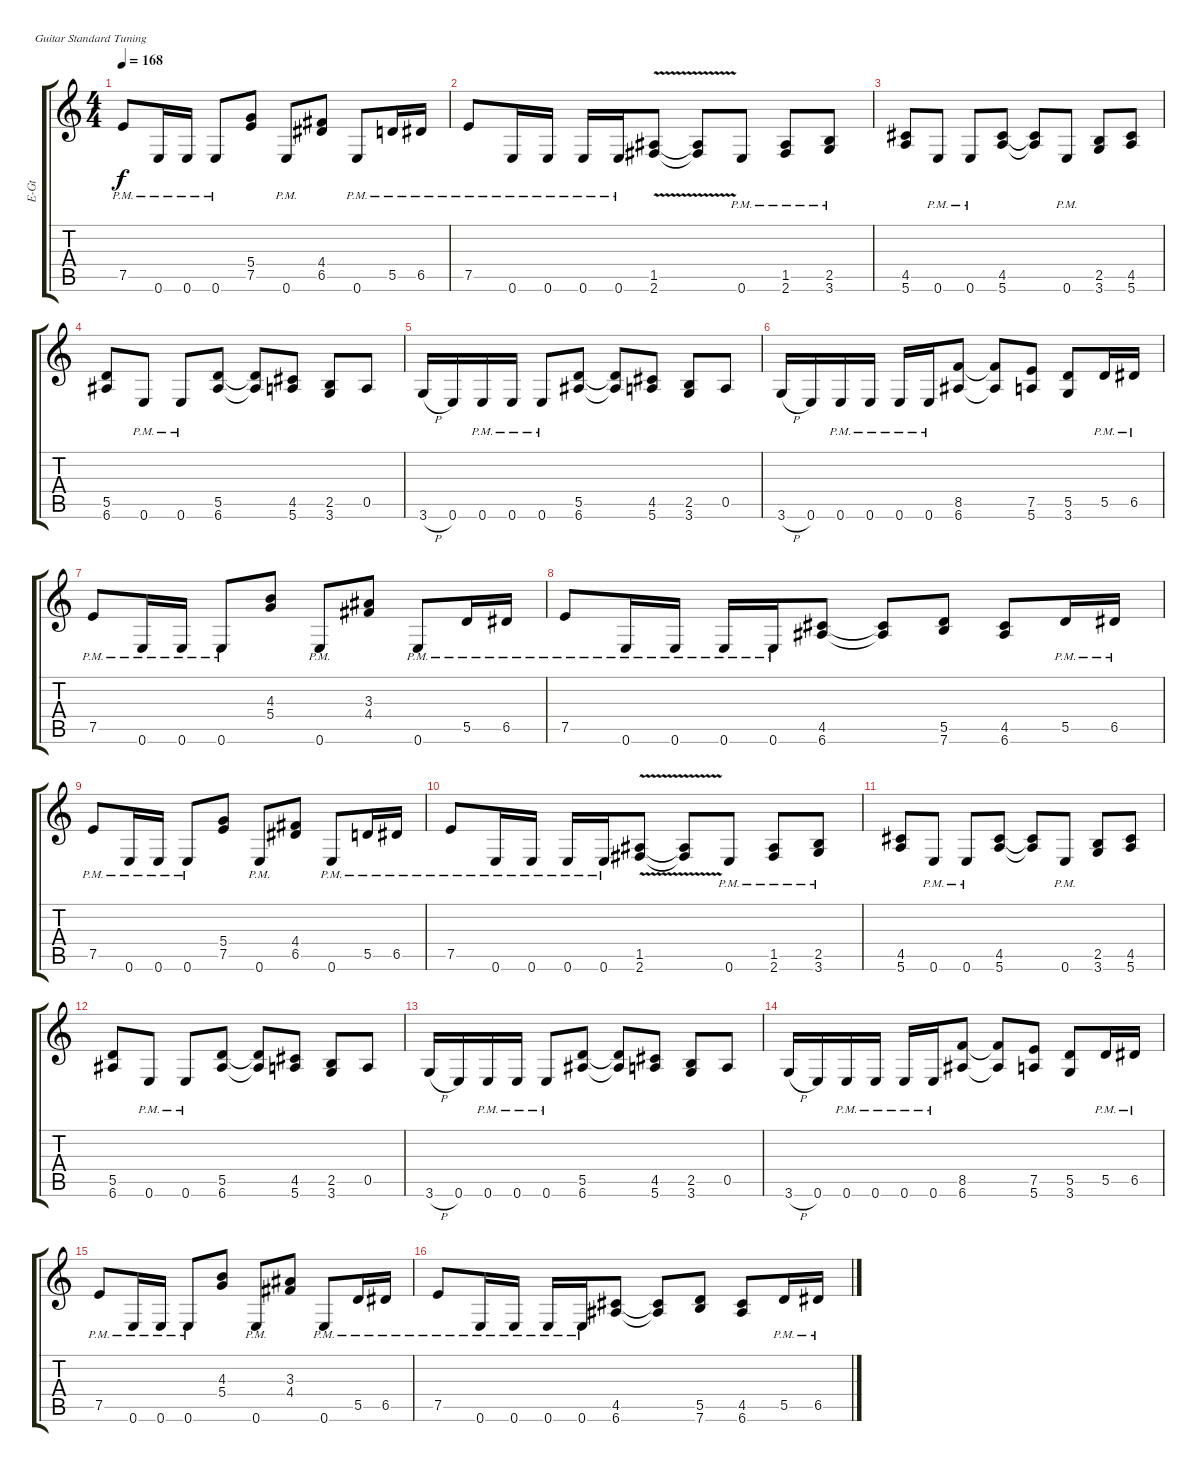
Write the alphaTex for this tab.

\bracketExtendMode groupsimilarinstruments
\track ("D. Mustaine" "E-Gt") {instrument distortionguitar}
\staff {score tabs}
\tuning (E4 B3 G3 D3 A2 E2)
\ts (4 4)
\tempo 168
\clef g2
\ks c
7.5{pm}.8{dy f beam Up} 0.6{pm}.16{beam Up} 0.6{pm}.16{beam Up} 0.6{pm}.8{beam Up} (5.4 7.5).8{beam Up} 0.6{pm}.8{beam Up} (4.4{acc #} 6.5{acc #}).8{beam Up} 0.6{pm}.8{beam Up} 5.5{pm}.16{beam Up} 6.5{pm acc #}.16{beam Up} |
7.5{pm}.8{beam Up} 0.6{pm}.16{beam Up} 0.6{pm}.16{beam Up} 0.6{pm}.16{beam Up} 0.6{pm}.16{beam Up} (1.5{v acc #} 2.6{v acc #}).8{beam Up} (1.5{v t acc #} 2.6{v t acc #}).8{beam Up} 0.6{pm}.8{beam Up} (1.5{pm acc #} 2.6{pm acc #}).8{beam Up} (2.5{pm} 3.6{pm}).8{beam Up} |
(4.5{acc #} 5.6).8{beam Up} 0.6{pm}.8{beam Up} 0.6{pm}.8{beam Up} (4.5{acc #} 5.6).8{beam Up} (4.5{t acc #} 5.6{t}).8{beam Up} 0.6{pm}.8{beam Up} (2.5 3.6).8{beam Up} (4.5{acc #} 5.6).8{beam Up} |
(5.5 6.6{acc #}).8{beam Up} 0.6{pm}.8{beam Up} 0.6{pm}.8{beam Up} (5.5 6.6{acc #}).8{beam Up} (5.5{t} 6.6{t acc #}).8{beam Up} (4.5{acc #} 5.6).8{beam Up} (2.5 3.6).8{beam Up} 0.5.8{beam Up} |
3.6{h}.16{beam Up} 0.6.16{beam Up} 0.6{pm}.16{beam Up} 0.6{pm}.16{beam Up} 0.6{pm}.8{beam Up} (5.5 6.6{acc #}).8{beam Up} (5.5{t} 6.6{t acc #}).8{beam Up} (4.5{acc #} 5.6).8{beam Up} (2.5 3.6).8{beam Up} 0.5.8{beam Up} |
3.6{h}.16{beam Up} 0.6.16{beam Up} 0.6{pm}.16{beam Up} 0.6{pm}.16{beam Up} 0.6{pm}.16{beam Up} 0.6{pm}.16{beam Up} (8.5 6.6{acc #}).8{beam Up} (8.5{t} 6.6{t acc #}).8{beam Up} (7.5 5.6).8{beam Up} (5.5 3.6).8{beam Up} 5.5{pm}.16{beam Up} 6.5{pm acc #}.16{beam Up} |
7.5{pm}.8{beam Up} 0.6{pm}.16{beam Up} 0.6{pm}.16{beam Up} 0.6{pm}.8{beam Up} (4.3 5.4).8{beam Up} 0.6{pm}.8{beam Up} (3.3{acc #} 4.4{acc #}).8{beam Up} 0.6{pm}.8{beam Up} 5.5{pm}.16{beam Up} 6.5{pm acc #}.16{beam Up} |
7.5{pm}.8{beam Up} 0.6{pm}.16{beam Up} 0.6{pm}.16{beam Up} 0.6{pm}.16{beam Up} 0.6{pm}.16{beam Up} (4.5{acc #} 6.6{acc #}).8{beam Up} (4.5{t acc #} 6.6{t acc #}).8{beam Up} (5.5 7.6).8{beam Up} (4.5{acc #} 6.6{acc #}).8{beam Up} 5.5{pm}.16{beam Up} 6.5{pm acc #}.16{beam Up} |
7.5{pm}.8{beam Up} 0.6{pm}.16{beam Up} 0.6{pm}.16{beam Up} 0.6{pm}.8{beam Up} (5.4 7.5).8{beam Up} 0.6{pm}.8{beam Up} (4.4{acc #} 6.5{acc #}).8{beam Up} 0.6{pm}.8{beam Up} 5.5{pm}.16{beam Up} 6.5{pm acc #}.16{beam Up} |
7.5{pm}.8{beam Up} 0.6{pm}.16{beam Up} 0.6{pm}.16{beam Up} 0.6{pm}.16{beam Up} 0.6{pm}.16{beam Up} (1.5{v acc #} 2.6{v acc #}).8{beam Up} (1.5{v t acc #} 2.6{v t acc #}).8{beam Up} 0.6{pm}.8{beam Up} (1.5{pm acc #} 2.6{pm acc #}).8{beam Up} (2.5{pm} 3.6{pm}).8{beam Up} |
(4.5{acc #} 5.6).8{beam Up} 0.6{pm}.8{beam Up} 0.6{pm}.8{beam Up} (4.5{acc #} 5.6).8{beam Up} (4.5{t acc #} 5.6{t}).8{beam Up} 0.6{pm}.8{beam Up} (2.5 3.6).8{beam Up} (4.5{acc #} 5.6).8{beam Up} |
(5.5 6.6{acc #}).8{beam Up} 0.6{pm}.8{beam Up} 0.6{pm}.8{beam Up} (5.5 6.6{acc #}).8{beam Up} (5.5{t} 6.6{t acc #}).8{beam Up} (4.5{acc #} 5.6).8{beam Up} (2.5 3.6).8{beam Up} 0.5.8{beam Up} |
3.6{h}.16{beam Up} 0.6.16{beam Up} 0.6{pm}.16{beam Up} 0.6{pm}.16{beam Up} 0.6{pm}.8{beam Up} (5.5 6.6{acc #}).8{beam Up} (5.5{t} 6.6{t acc #}).8{beam Up} (4.5{acc #} 5.6).8{beam Up} (2.5 3.6).8{beam Up} 0.5.8{beam Up} |
3.6{h}.16{beam Up} 0.6.16{beam Up} 0.6{pm}.16{beam Up} 0.6{pm}.16{beam Up} 0.6{pm}.16{beam Up} 0.6{pm}.16{beam Up} (8.5 6.6{acc #}).8{beam Up} (8.5{t} 6.6{t acc #}).8{beam Up} (7.5 5.6).8{beam Up} (5.5 3.6).8{beam Up} 5.5{pm}.16{beam Up} 6.5{pm acc #}.16{beam Up} |
7.5{pm}.8{beam Up} 0.6{pm}.16{beam Up} 0.6{pm}.16{beam Up} 0.6{pm}.8{beam Up} (4.3 5.4).8{beam Up} 0.6{pm}.8{beam Up} (3.3{acc #} 4.4{acc #}).8{beam Up} 0.6{pm}.8{beam Up} 5.5{pm}.16{beam Up} 6.5{pm acc #}.16{beam Up} |
7.5{pm}.8{beam Up} 0.6{pm}.16{beam Up} 0.6{pm}.16{beam Up} 0.6{pm}.16{beam Up} 0.6{pm}.16{beam Up} (4.5{acc #} 6.6{acc #}).8{beam Up} (4.5{t acc #} 6.6{t acc #}).8{beam Up} (5.5 7.6).8{beam Up} (4.5{acc #} 6.6{acc #}).8{beam Up} 5.5{pm}.16{beam Up} 6.5{pm acc #}.16{beam Up}
